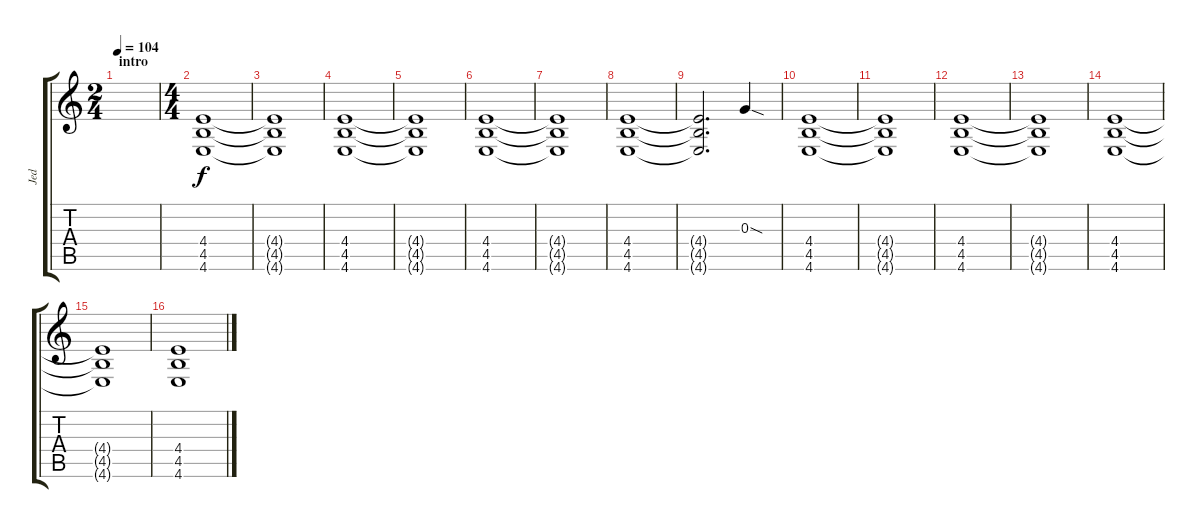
\track ("Jed" "Jed") {instrument overdrivenguitar}
\staff {score tabs}
\tuning (E4 C4 G3 C3 G2 C2) {hide}
\ts (2 4)
\section ("" "intro")
\tempo 104
\tempo 110
\tempo 104
\clef g2
\ks c
|
\ts (4 4)
(4.4 4.5 4.6).1 |
(4.4{t} 4.5{t} 4.6{t}).1 |
(4.4 4.5 4.6).1 |
(4.4{t} 4.5{t} 4.6{t}).1 |
(4.4 4.5 4.6).1 |
(4.4{t} 4.5{t} 4.6{t}).1 |
(4.4 4.5 4.6).1 |
(4.4{t} 4.5{t} 4.6{t}).2{d} 0.3{sod}.4 |
(4.4 4.5 4.6).1 |
(4.4{t} 4.5{t} 4.6{t}).1 |
(4.4 4.5 4.6).1 |
(4.4{t} 4.5{t} 4.6{t}).1 |
(4.4 4.5 4.6).1 |
(4.4{t} 4.5{t} 4.6{t}).1 |
(4.4 4.5 4.6).1
